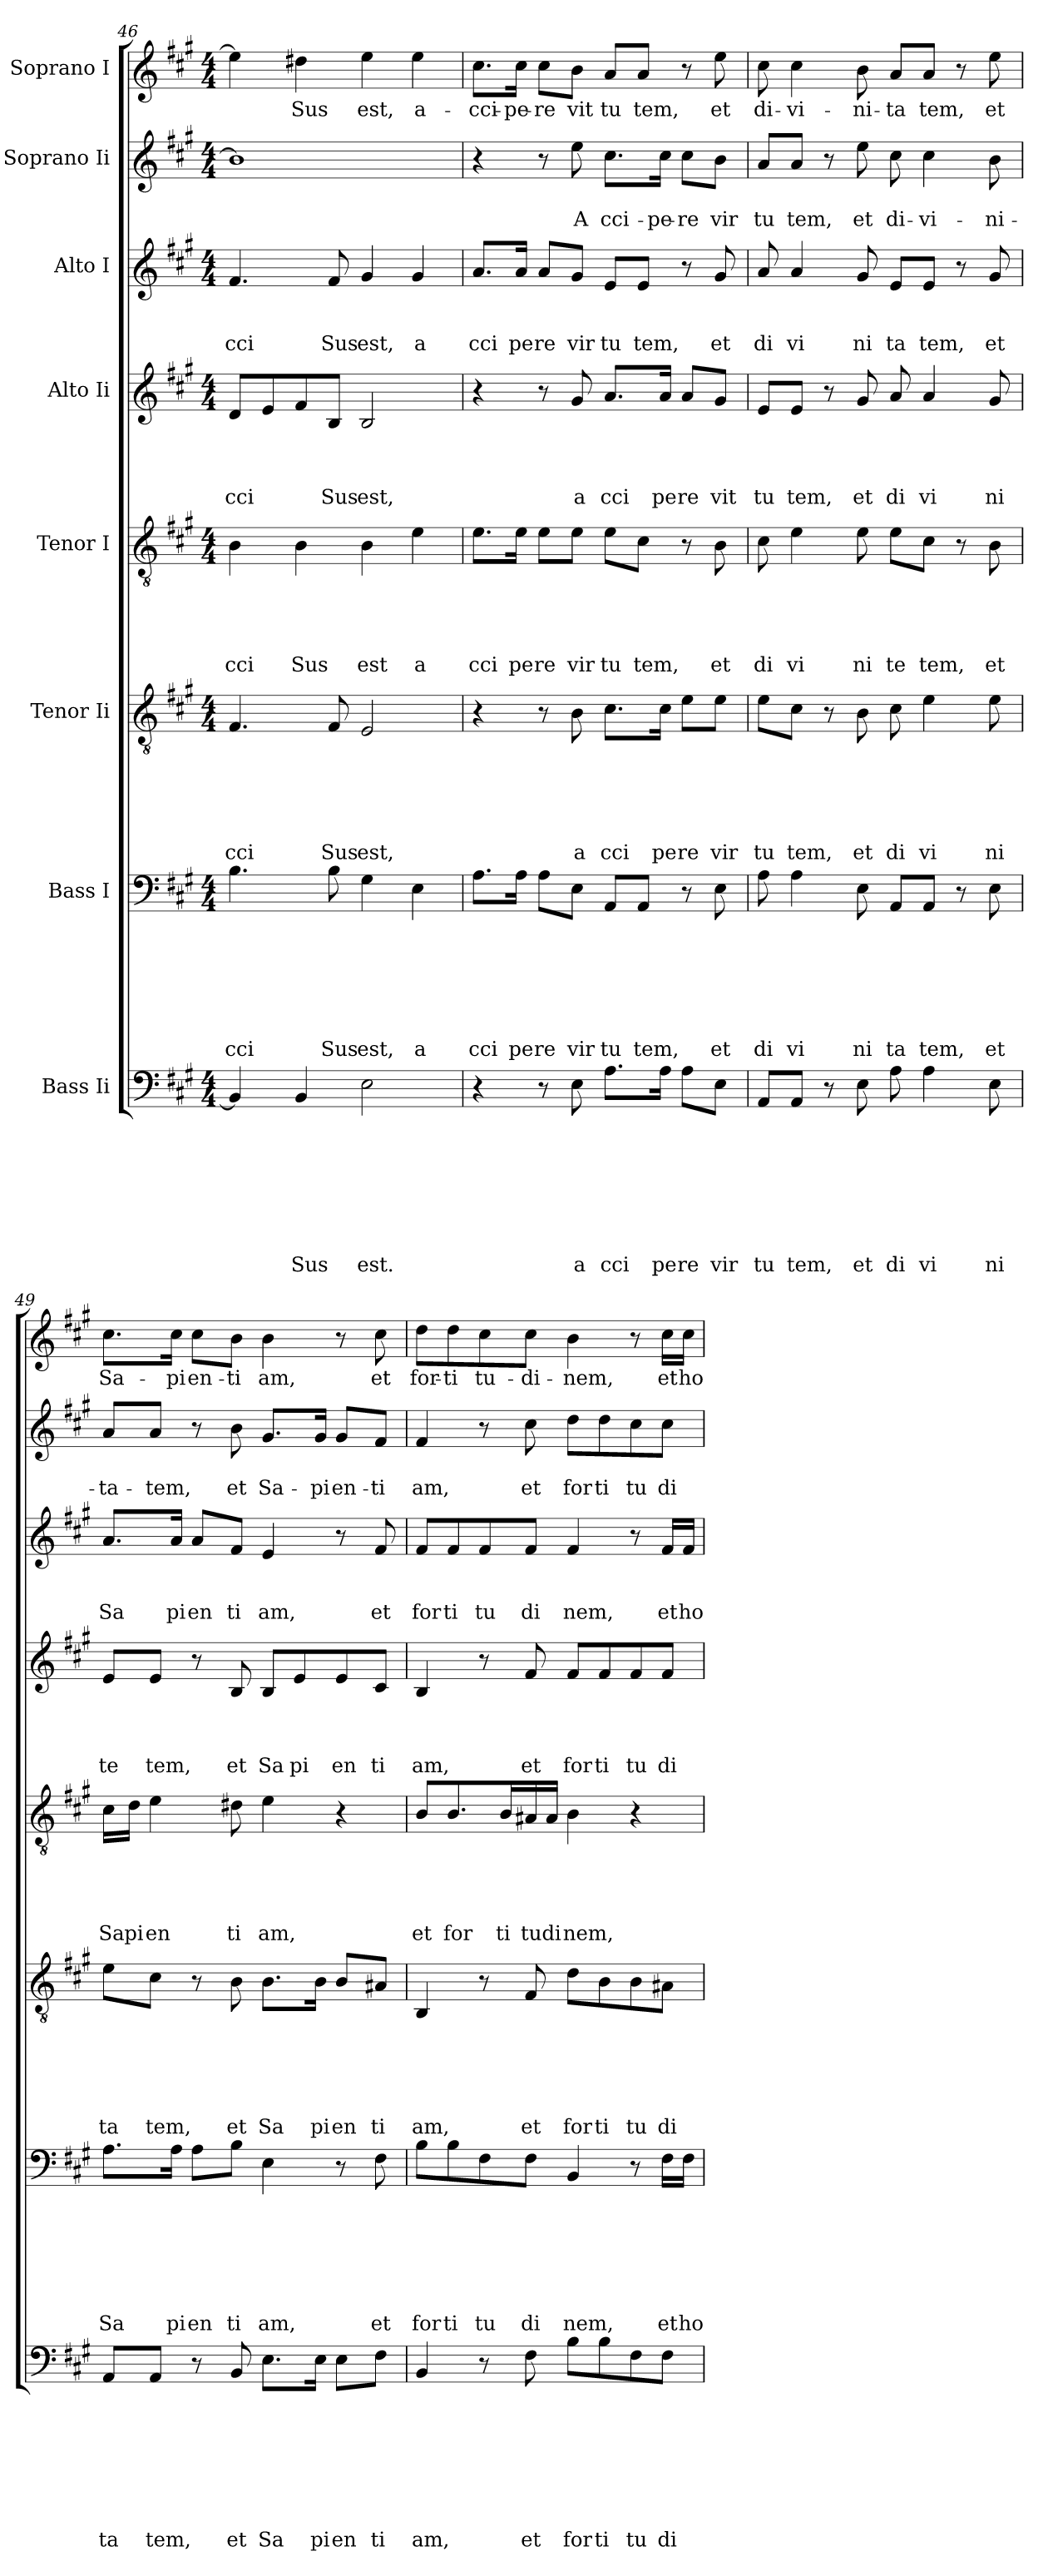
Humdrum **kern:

**kern	**text	**text	**text	**text	**text	**text	**text	**text	**kern	**text	**text	**text	**text	**text	**text	**text	**kern	**text	**text	**text	**text	**text	**text	**kern	**text	**text	**text	**text	**text	**kern	**text	**text	**text	**text	**kern	**text	**text	**text	**kern	**text	**text	**kern	**text
*part8	*part8	*part8	*part8	*part8	*part8	*part8	*part8	*part8	*part7	*part7	*part7	*part7	*part7	*part7	*part7	*part7	*part6	*part6	*part6	*part6	*part6	*part6	*part6	*part5	*part5	*part5	*part5	*part5	*part5	*part4	*part4	*part4	*part4	*part4	*part3	*part3	*part3	*part3	*part2	*part2	*part2	*part1	*part1
*staff8	*staff8	*staff8	*staff8	*staff8	*staff8	*staff8	*staff8	*staff8	*staff7	*staff7	*staff7	*staff7	*staff7	*staff7	*staff7	*staff7	*staff6	*staff6	*staff6	*staff6	*staff6	*staff6	*staff6	*staff5	*staff5	*staff5	*staff5	*staff5	*staff5	*staff4	*staff4	*staff4	*staff4	*staff4	*staff3	*staff3	*staff3	*staff3	*staff2	*staff2	*staff2	*staff1	*staff1
*I"Bass Ii	*	*	*	*	*	*	*	*	*I"Bass I	*	*	*	*	*	*	*	*I"Tenor Ii	*	*	*	*	*	*	*I"Tenor I	*	*	*	*	*	*I"Alto Ii	*	*	*	*	*I"Alto I	*	*	*	*I"Soprano Ii	*	*	*I"Soprano I	*
*clefF4	*	*	*	*	*	*	*	*	*clefF4	*	*	*	*	*	*	*	*clefGv2	*	*	*	*	*	*	*clefGv2	*	*	*	*	*	*clefG2	*	*	*	*	*clefG2	*	*	*	*clefG2	*	*	*clefG2	*
*k[f#c#g#]	*	*	*	*	*	*	*	*	*k[f#c#g#]	*	*	*	*	*	*	*	*k[f#c#g#]	*	*	*	*	*	*	*k[f#c#g#]	*	*	*	*	*	*k[f#c#g#]	*	*	*	*	*k[f#c#g#]	*	*	*	*k[f#c#g#]	*	*	*k[f#c#g#]	*
*A:	*	*	*	*	*	*	*	*	*A:	*	*	*	*	*	*	*	*A:	*	*	*	*	*	*	*A:	*	*	*	*	*	*A:	*	*	*	*	*A:	*	*	*	*A:	*	*	*A:	*
*M4/4	*	*	*	*	*	*	*	*	*M4/4	*	*	*	*	*	*	*	*M4/4	*	*	*	*	*	*	*M4/4	*	*	*	*	*	*M4/4	*	*	*	*	*M4/4	*	*	*	*M4/4	*	*	*M4/4	*
=46	=46	=46	=46	=46	=46	=46	=46	=46	=46	=46	=46	=46	=46	=46	=46	=46	=46	=46	=46	=46	=46	=46	=46	=46	=46	=46	=46	=46	=46	=46	=46	=46	=46	=46	=46	=46	=46	=46	=46	=46	=46	=46	=46
!	!	!	!	!	!	!	!	!	!	!	!	!	!	!	!	!LO:LY:b	!	!	!	!	!	!	!LO:LY:b	!	!	!	!	!	!LO:LY:b	!	!	!	!	!LO:LY:b	!	!	!	!LO:LY:b	!	!	!	!	!
4BB/]	.	.	.	.	.	.	.	.	4.B\	.	.	.	.	.	.	cci	4.F#/	.	.	.	.	.	cci	4B\	.	.	.	.	cci	8d/L	.	.	.	cci	4.f#/	.	.	cci	1b]	.	.	4ee\]	.
.	.	.	.	.	.	.	.	.	.	.	.	.	.	.	.	.	.	.	.	.	.	.	.	.	.	.	.	.	.	8e/	.	.	.	.	.	.	.	.	.	.	.	.	.
!	!	!	!	!	!	!	!	!LO:LY:b	!	!	!	!	!	!	!	!	!	!	!	!	!	!	!	!	!	!	!	!	!LO:LY:b	!	!	!	!	!	!	!	!	!	!	!	!	!	!LO:LY:b
4BB/	.	.	.	.	.	.	.	Sus	.	.	.	.	.	.	.	.	.	.	.	.	.	.	.	4B\	.	.	.	.	Sus	8f#/	.	.	.	.	.	.	.	.	.	.	.	4dd#X\	-Sus
!	!	!	!	!	!	!	!	!	!	!	!	!	!	!	!	!LO:LY:b	!	!	!	!	!	!	!LO:LY:b	!	!	!	!	!	!	!	!	!	!	!LO:LY:b	!	!	!	!LO:LY:b	!	!	!	!	!
.	.	.	.	.	.	.	.	.	8B\	.	.	.	.	.	.	Sus	8F#/	.	.	.	.	.	Sus	.	.	.	.	.	.	8B/J	.	.	.	Sus	8f#/	.	.	Sus	.	.	.	.	.
!	!	!	!	!	!	!	!	!LO:LY:b	!	!	!	!	!	!	!	!LO:LY:b	!	!	!	!	!	!	!LO:LY:b	!	!	!	!	!	!LO:LY:b	!	!	!	!	!LO:LY:b	!	!	!	!LO:LY:b	!	!	!	!	!LO:LY:b
2E\	.	.	.	.	.	.	.	est.	4G#\	.	.	.	.	.	.	est,	2E/	.	.	.	.	.	est,	4B\	.	.	.	.	est	2B/	.	.	.	est,	4g#/	.	.	est,	.	.	.	4ee\	est,
!	!	!	!	!	!	!	!	!	!	!	!	!	!	!	!	!LO:LY:b	!	!	!	!	!	!	!	!	!	!	!	!	!LO:LY:b	!	!	!	!	!	!	!	!	!LO:LY:b	!	!	!	!	!LO:LY:b
.	.	.	.	.	.	.	.	.	4E\	.	.	.	.	.	.	a	.	.	.	.	.	.	.	4e\	.	.	.	.	a	.	.	.	.	.	4g#/	.	.	a	.	.	.	4ee\	a-
=47	=47	=47	=47	=47	=47	=47	=47	=47	=47	=47	=47	=47	=47	=47	=47	=47	=47	=47	=47	=47	=47	=47	=47	=47	=47	=47	=47	=47	=47	=47	=47	=47	=47	=47	=47	=47	=47	=47	=47	=47	=47	=47	=47
!	!	!	!	!	!	!	!	!	!	!	!	!	!	!	!	!LO:LY:b	!	!	!	!	!	!	!	!	!	!	!	!	!LO:LY:b	!	!	!	!	!	!	!	!	!LO:LY:b	!	!	!	!	!LO:LY:b
4r	.	.	.	.	.	.	.	.	8.A\L	.	.	.	.	.	.	cci	4r	.	.	.	.	.	.	8.e\L	.	.	.	.	cci	4r	.	.	.	.	8.a/L	.	.	cci	4r	.	.	8.cc#\L	-cci-
!	!	!	!	!	!	!	!	!	!	!	!	!	!	!	!	!LO:LY:b	!	!	!	!	!	!	!	!	!	!	!	!	!LO:LY:b	!	!	!	!	!	!	!	!	!LO:LY:b	!	!	!	!	!LO:LY:b
.	.	.	.	.	.	.	.	.	16A\Jk	.	.	.	.	.	.	pe	.	.	.	.	.	.	.	16e\Jk	.	.	.	.	pe	.	.	.	.	.	16a/Jk	.	.	pe	.	.	.	16cc#\Jk	-pe-
!	!	!	!	!	!	!	!	!	!	!	!	!	!	!	!	!LO:LY:b	!	!	!	!	!	!	!	!	!	!	!	!	!LO:LY:b	!	!	!	!	!	!	!	!	!LO:LY:b	!	!	!	!	!LO:LY:b
8r	.	.	.	.	.	.	.	.	8A\L	.	.	.	.	.	.	re	8r	.	.	.	.	.	.	8e\L	.	.	.	.	re	8r	.	.	.	.	8a/L	.	.	re	8r	.	.	8cc#\L	-re
!	!	!	!	!	!	!	!	!LO:LY:b	!	!	!	!	!	!	!	!LO:LY:b	!	!	!	!	!	!	!LO:LY:b	!	!	!	!	!	!LO:LY:b	!	!	!	!	!LO:LY:b	!	!	!	!LO:LY:b	!	!	!LO:LY:b	!	!LO:LY:b
8E\	.	.	.	.	.	.	.	a	8E\J	.	.	.	.	.	.	vir	8B\	.	.	.	.	.	a	8e\J	.	.	.	.	vir	8g#/	.	.	.	a	8g#/J	.	.	vir	8ee\	.	A	8b\J	vit
!	!	!	!	!	!	!	!	!LO:LY:b	!	!	!	!	!	!	!	!LO:LY:b	!	!	!	!	!	!	!LO:LY:b	!	!	!	!	!	!LO:LY:b	!	!	!	!	!LO:LY:b	!	!	!	!LO:LY:b	!	!	!LO:LY:b	!	!LO:LY:b
8.A\L	.	.	.	.	.	.	.	cci	8AA/L	.	.	.	.	.	.	tu	8.c#\L	.	.	.	.	.	cci	8e\L	.	.	.	.	tu	8.a/L	.	.	.	cci	8e/L	.	.	tu	8.cc#\L	.	c­ci-	8a/L	t­u
!	!	!	!	!	!	!	!	!	!	!	!	!	!	!	!	!LO:LY:b	!	!	!	!	!	!	!	!	!	!	!	!	!LO:LY:b	!	!	!	!	!	!	!	!	!LO:LY:b	!	!	!	!	!LO:LY:b
.	.	.	.	.	.	.	.	.	8AA/J	.	.	.	.	.	.	tem,	.	.	.	.	.	.	.	8c#\J	.	.	.	.	tem,	.	.	.	.	.	8e/J	.	.	tem,	.	.	.	8a/J	t­em,
!	!	!	!	!	!	!	!	!LO:LY:b	!	!	!	!	!	!	!	!	!	!	!	!	!	!	!LO:LY:b	!	!	!	!	!	!	!	!	!	!	!LO:LY:b	!	!	!	!	!	!	!LO:LY:b	!	!
16A\Jk	.	.	.	.	.	.	.	pe	.	.	.	.	.	.	.	.	16c#\Jk	.	.	.	.	.	pe	.	.	.	.	.	.	16a/Jk	.	.	.	pe	.	.	.	.	16cc#\Jk	.	-pe-	.	.
!	!	!	!	!	!	!	!	!LO:LY:b	!	!	!	!	!	!	!	!	!	!	!	!	!	!	!LO:LY:b	!	!	!	!	!	!	!	!	!	!	!LO:LY:b	!	!	!	!	!	!	!LO:LY:b	!	!
8A\L	.	.	.	.	.	.	.	re	8r	.	.	.	.	.	.	.	8e\L	.	.	.	.	.	re	8r	.	.	.	.	.	8a/L	.	.	.	re	8r	.	.	.	8cc#\L	.	-re	8r	.
!	!	!	!	!	!	!	!	!LO:LY:b	!	!	!	!	!	!	!	!LO:LY:b	!	!	!	!	!	!	!LO:LY:b	!	!	!	!	!	!LO:LY:b	!	!	!	!	!LO:LY:b	!	!	!	!LO:LY:b	!	!	!LO:LY:b	!	!LO:LY:b
8E\J	.	.	.	.	.	.	.	vir	8E\	.	.	.	.	.	.	et	8e\J	.	.	.	.	.	vir	8B\	.	.	.	.	et	8g#/J	.	.	.	vit	8g#/	.	.	et	8b\J	.	vir	8ee\	et
=48	=48	=48	=48	=48	=48	=48	=48	=48	=48	=48	=48	=48	=48	=48	=48	=48	=48	=48	=48	=48	=48	=48	=48	=48	=48	=48	=48	=48	=48	=48	=48	=48	=48	=48	=48	=48	=48	=48	=48	=48	=48	=48	=48
!	!	!	!	!	!	!	!	!LO:LY:b	!	!	!	!	!	!	!	!LO:LY:b	!	!	!	!	!	!	!LO:LY:b	!	!	!	!	!	!LO:LY:b	!	!	!	!	!LO:LY:b	!	!	!	!LO:LY:b	!	!	!LO:LY:b	!	!LO:LY:b
8AA/L	.	.	.	.	.	.	.	tu	8A\	.	.	.	.	.	.	di	8e\L	.	.	.	.	.	tu	8c#\	.	.	.	.	di	8e/L	.	.	.	tu	8a/	.	.	di	8a/L	.	tu	8cc#\	di-
!	!	!	!	!	!	!	!	!LO:LY:b	!	!	!	!	!	!	!	!LO:LY:b	!	!	!	!	!	!	!LO:LY:b	!	!	!	!	!	!LO:LY:b	!	!	!	!	!LO:LY:b	!	!	!	!LO:LY:b	!	!	!LO:LY:b	!	!LO:LY:b
8AA/J	.	.	.	.	.	.	.	tem,	4A\	.	.	.	.	.	.	vi	8c#\J	.	.	.	.	.	tem,	4e\	.	.	.	.	vi	8e/J	.	.	.	tem,	4a/	.	.	vi	8a/J	.	t­em,	4cc#\	-vi-
8r	.	.	.	.	.	.	.	.	.	.	.	.	.	.	.	.	8r	.	.	.	.	.	.	.	.	.	.	.	.	8r	.	.	.	.	.	.	.	.	8r	.	.	.	.
!	!	!	!	!	!	!	!	!LO:LY:b	!	!	!	!	!	!	!	!LO:LY:b	!	!	!	!	!	!	!LO:LY:b	!	!	!	!	!	!LO:LY:b	!	!	!	!	!LO:LY:b	!	!	!	!LO:LY:b	!	!	!LO:LY:b	!	!LO:LY:b
8E\	.	.	.	.	.	.	.	et	8E\	.	.	.	.	.	.	ni	8B\	.	.	.	.	.	et	8e\	.	.	.	.	ni	8g#/	.	.	.	et	8g#/	.	.	ni	8ee\	.	et	8b\	-ni-
!	!	!	!	!	!	!	!	!LO:LY:b	!	!	!	!	!	!	!	!LO:LY:b	!	!	!	!	!	!	!LO:LY:b	!	!	!	!	!	!LO:LY:b	!	!	!	!	!LO:LY:b	!	!	!	!LO:LY:b	!	!	!LO:LY:b	!	!LO:LY:b
8A\	.	.	.	.	.	.	.	di	8AA/L	.	.	.	.	.	.	ta	8c#\	.	.	.	.	.	di	8e\L	.	.	.	.	te	8a/	.	.	.	di	8e/L	.	.	ta	8cc#\	.	di-	8a/L	-ta
!	!	!	!	!	!	!	!	!LO:LY:b	!	!	!	!	!	!	!	!LO:LY:b	!	!	!	!	!	!	!LO:LY:b	!	!	!	!	!	!LO:LY:b	!	!	!	!	!LO:LY:b	!	!	!	!LO:LY:b	!	!	!LO:LY:b	!	!LO:LY:b
4A\	.	.	.	.	.	.	.	vi	8AA/J	.	.	.	.	.	.	tem,	4e\	.	.	.	.	.	vi	8c#\J	.	.	.	.	tem,	4a/	.	.	.	vi	8e/J	.	.	tem,	4cc#\	.	-vi-	8a/J	t­em,
.	.	.	.	.	.	.	.	.	8r	.	.	.	.	.	.	.	.	.	.	.	.	.	.	8r	.	.	.	.	.	.	.	.	.	.	8r	.	.	.	.	.	.	8r	.
!	!	!	!	!	!	!	!	!LO:LY:b	!	!	!	!	!	!	!	!LO:LY:b	!	!	!	!	!	!	!LO:LY:b	!	!	!	!	!	!LO:LY:b	!	!	!	!	!LO:LY:b	!	!	!	!LO:LY:b	!	!	!LO:LY:b	!	!LO:LY:b
8E\	.	.	.	.	.	.	.	ni	8E\	.	.	.	.	.	.	et	8e\	.	.	.	.	.	ni	8B\	.	.	.	.	et	8g#/	.	.	.	ni	8g#/	.	.	et	8b\	.	-ni-	8ee\	et
!!LO:PB:g=z
=49	=49	=49	=49	=49	=49	=49	=49	=49	=49	=49	=49	=49	=49	=49	=49	=49	=49	=49	=49	=49	=49	=49	=49	=49	=49	=49	=49	=49	=49	=49	=49	=49	=49	=49	=49	=49	=49	=49	=49	=49	=49	=49	=49
!	!	!	!	!	!	!	!	!LO:LY:b	!	!	!	!	!	!	!	!LO:LY:b	!	!	!	!	!	!	!LO:LY:b	!	!	!	!	!	!LO:LY:b	!	!	!	!	!LO:LY:b	!	!	!	!LO:LY:b	!	!	!LO:LY:b	!	!LO:LY:b
8AA/L	.	.	.	.	.	.	.	ta	8.A\L	.	.	.	.	.	.	Sa	8e\L	.	.	.	.	.	ta	16c#\LL	.	.	.	.	Sa	8e/L	.	.	.	te	8.a/L	.	.	Sa	8a/L	.	-ta-	8.cc#\L	Sa-
!	!	!	!	!	!	!	!	!	!	!	!	!	!	!	!	!	!	!	!	!	!	!	!	!	!	!	!	!	!LO:LY:b	!	!	!	!	!	!	!	!	!	!	!	!	!	!
.	.	.	.	.	.	.	.	.	.	.	.	.	.	.	.	.	.	.	.	.	.	.	.	16d\JJ	.	.	.	.	pi	.	.	.	.	.	.	.	.	.	.	.	.	.	.
!	!	!	!	!	!	!	!	!LO:LY:b	!	!	!	!	!	!	!	!	!	!	!	!	!	!	!LO:LY:b	!	!	!	!	!	!LO:LY:b	!	!	!	!	!LO:LY:b	!	!	!	!	!	!	!LO:LY:b	!	!
8AA/J	.	.	.	.	.	.	.	tem,	.	.	.	.	.	.	.	.	8c#\J	.	.	.	.	.	tem,	4e\	.	.	.	.	en	8e/J	.	.	.	tem,	.	.	.	.	8a/J	.	-tem,	.	.
!	!	!	!	!	!	!	!	!	!	!	!	!	!	!	!	!LO:LY:b	!	!	!	!	!	!	!	!	!	!	!	!	!	!	!	!	!	!	!	!	!	!LO:LY:b	!	!	!	!	!LO:LY:b
.	.	.	.	.	.	.	.	.	16A\Jk	.	.	.	.	.	.	pi	.	.	.	.	.	.	.	.	.	.	.	.	.	.	.	.	.	.	16a/Jk	.	.	pi	.	.	.	16cc#\Jk	-pi
!	!	!	!	!	!	!	!	!	!	!	!	!	!	!	!	!LO:LY:b	!	!	!	!	!	!	!	!	!	!	!	!	!	!	!	!	!	!	!	!	!	!LO:LY:b	!	!	!	!	!LO:LY:b
8r	.	.	.	.	.	.	.	.	8A\L	.	.	.	.	.	.	en	8r	.	.	.	.	.	.	.	.	.	.	.	.	8r	.	.	.	.	8a/L	.	.	en	8r	.	.	8cc#\L	e­n-
!	!	!	!	!	!	!	!	!LO:LY:b	!	!	!	!	!	!	!	!LO:LY:b	!	!	!	!	!	!	!LO:LY:b	!	!	!	!	!	!LO:LY:b	!	!	!	!	!LO:LY:b	!	!	!	!LO:LY:b	!	!	!LO:LY:b	!	!LO:LY:b
8BB/	.	.	.	.	.	.	.	et	8B\J	.	.	.	.	.	.	ti	8B\	.	.	.	.	.	et	8d#X\	.	.	.	.	ti	8B/	.	.	.	et	8f#/J	.	.	ti	8b\	.	et	8b\J	-ti
!	!	!	!	!	!	!	!	!LO:LY:b	!	!	!	!	!	!	!	!LO:LY:b	!	!	!	!	!	!	!LO:LY:b	!	!	!	!	!	!LO:LY:b	!	!	!	!	!LO:LY:b	!	!	!	!LO:LY:b	!	!	!LO:LY:b	!	!LO:LY:b
8.E\L	.	.	.	.	.	.	.	Sa	4E\	.	.	.	.	.	.	am,	8.B\L	.	.	.	.	.	Sa	4e\	.	.	.	.	am,	8B/L	.	.	.	Sa	4e/	.	.	am,	8.g#/L	.	Sa-	4b\	a­m,
!	!	!	!	!	!	!	!	!	!	!	!	!	!	!	!	!	!	!	!	!	!	!	!	!	!	!	!	!	!	!	!	!	!	!LO:LY:b	!	!	!	!	!	!	!	!	!
.	.	.	.	.	.	.	.	.	.	.	.	.	.	.	.	.	.	.	.	.	.	.	.	.	.	.	.	.	.	8e/	.	.	.	pi	.	.	.	.	.	.	.	.	.
!	!	!	!	!	!	!	!	!LO:LY:b	!	!	!	!	!	!	!	!	!	!	!	!	!	!	!LO:LY:b	!	!	!	!	!	!	!	!	!	!	!	!	!	!	!	!	!	!LO:LY:b	!	!
16E\Jk	.	.	.	.	.	.	.	pi	.	.	.	.	.	.	.	.	16B\Jk	.	.	.	.	.	pi	.	.	.	.	.	.	.	.	.	.	.	.	.	.	.	16g#/Jk	.	-pi	.	.
!	!	!	!	!	!	!	!	!LO:LY:b	!	!	!	!	!	!	!	!	!	!	!	!	!	!	!LO:LY:b	!	!	!	!	!	!	!	!	!	!	!LO:LY:b	!	!	!	!	!	!	!LO:LY:b	!	!
8E\L	.	.	.	.	.	.	.	en	8r	.	.	.	.	.	.	.	8B/L	.	.	.	.	.	en	4r	.	.	.	.	.	8e/	.	.	.	en	8r	.	.	.	8g#/L	.	e­n-	8r	.
!	!	!	!	!	!	!	!	!LO:LY:b	!	!	!	!	!	!	!	!LO:LY:b	!	!	!	!	!	!	!LO:LY:b	!	!	!	!	!	!	!	!	!	!	!LO:LY:b	!	!	!	!LO:LY:b	!	!	!LO:LY:b	!	!LO:LY:b
8F#\J	.	.	.	.	.	.	.	ti	8F#\	.	.	.	.	.	.	et	8A#X/J	.	.	.	.	.	ti	.	.	.	.	.	.	8c#/J	.	.	.	ti	8f#/	.	.	et	8f#/J	.	-ti	8cc#\	et
=50	=50	=50	=50	=50	=50	=50	=50	=50	=50	=50	=50	=50	=50	=50	=50	=50	=50	=50	=50	=50	=50	=50	=50	=50	=50	=50	=50	=50	=50	=50	=50	=50	=50	=50	=50	=50	=50	=50	=50	=50	=50	=50	=50
!	!	!	!	!	!	!	!	!LO:LY:b	!	!	!	!	!	!	!	!LO:LY:b	!	!	!	!	!	!	!LO:LY:b	!	!	!	!	!	!LO:LY:b	!	!	!	!	!LO:LY:b	!	!	!	!LO:LY:b	!	!	!LO:LY:b	!	!LO:LY:b
4BB/	.	.	.	.	.	.	.	am,	8B\L	.	.	.	.	.	.	for	4BB/	.	.	.	.	.	am,	8B/L	.	.	.	.	et	4B/	.	.	.	am,	8f#/L	.	.	for	4f#/	.	am,	8dd\L	for-
!	!	!	!	!	!	!	!	!	!	!	!	!	!	!	!	!LO:LY:b	!	!	!	!	!	!	!	!	!	!	!	!	!LO:LY:b	!	!	!	!	!	!	!	!	!LO:LY:b	!	!	!	!	!LO:LY:b
.	.	.	.	.	.	.	.	.	8B\	.	.	.	.	.	.	ti	.	.	.	.	.	.	.	8.B/	.	.	.	.	for	.	.	.	.	.	8f#/	.	.	ti	.	.	.	8dd\	-ti
!	!	!	!	!	!	!	!	!	!	!	!	!	!	!	!	!LO:LY:b	!	!	!	!	!	!	!	!	!	!	!	!	!	!	!	!	!	!	!	!	!	!LO:LY:b	!	!	!	!	!LO:LY:b
8r	.	.	.	.	.	.	.	.	8F#\	.	.	.	.	.	.	tu	8r	.	.	.	.	.	.	.	.	.	.	.	.	8r	.	.	.	.	8f#/	.	.	tu	8r	.	.	8cc#\	t­u-
!	!	!	!	!	!	!	!	!	!	!	!	!	!	!	!	!	!	!	!	!	!	!	!	!	!	!	!	!	!LO:LY:b	!	!	!	!	!	!	!	!	!	!	!	!	!	!
.	.	.	.	.	.	.	.	.	.	.	.	.	.	.	.	.	.	.	.	.	.	.	.	16B/L	.	.	.	.	ti	.	.	.	.	.	.	.	.	.	.	.	.	.	.
!	!	!	!	!	!	!	!	!LO:LY:b	!	!	!	!	!	!	!	!LO:LY:b	!	!	!	!	!	!	!LO:LY:b	!	!	!	!	!	!LO:LY:b	!	!	!	!	!LO:LY:b	!	!	!	!LO:LY:b	!	!	!LO:LY:b	!	!LO:LY:b
8F#\	.	.	.	.	.	.	.	et	8F#\J	.	.	.	.	.	.	di	8F#/	.	.	.	.	.	et	16A#X/	.	.	.	.	tu	8f#/	.	.	.	et	8f#/J	.	.	di	8cc#\	.	et	8cc#\J	-di-
!	!	!	!	!	!	!	!	!	!	!	!	!	!	!	!	!	!	!	!	!	!	!	!	!	!	!	!	!	!LO:LY:b	!	!	!	!	!	!	!	!	!	!	!	!	!	!
.	.	.	.	.	.	.	.	.	.	.	.	.	.	.	.	.	.	.	.	.	.	.	.	16A#/JJ	.	.	.	.	di	.	.	.	.	.	.	.	.	.	.	.	.	.	.
!	!	!	!	!	!	!	!	!LO:LY:b	!	!	!	!	!	!	!	!LO:LY:b	!	!	!	!	!	!	!LO:LY:b	!	!	!	!	!	!LO:LY:b	!	!	!	!	!LO:LY:b	!	!	!	!LO:LY:b	!	!	!LO:LY:b	!	!LO:LY:b
8B\L	.	.	.	.	.	.	.	for	4BB/	.	.	.	.	.	.	nem,	8d\L	.	.	.	.	.	for	4B\	.	.	.	.	nem,	8f#/L	.	.	.	for	4f#/	.	.	nem,	8dd\L	.	for	4b\	-nem,
!	!	!	!	!	!	!	!	!LO:LY:b	!	!	!	!	!	!	!	!	!	!	!	!	!	!	!LO:LY:b	!	!	!	!	!	!	!	!	!	!	!LO:LY:b	!	!	!	!	!	!	!LO:LY:b	!	!
8B\	.	.	.	.	.	.	.	ti	.	.	.	.	.	.	.	.	8B\	.	.	.	.	.	ti	.	.	.	.	.	.	8f#/	.	.	.	ti	.	.	.	.	8dd\	.	ti	.	.
!	!	!	!	!	!	!	!	!LO:LY:b	!	!	!	!	!	!	!	!	!	!	!	!	!	!	!LO:LY:b	!	!	!	!	!	!	!	!	!	!	!LO:LY:b	!	!	!	!	!	!	!LO:LY:b	!	!
8F#\	.	.	.	.	.	.	.	tu	8r	.	.	.	.	.	.	.	8B\	.	.	.	.	.	tu	4r	.	.	.	.	.	8f#/	.	.	.	tu	8r	.	.	.	8cc#\	.	tu	8r	.
!	!	!	!	!	!	!	!	!LO:LY:b	!	!	!	!	!	!	!	!LO:LY:b	!	!	!	!	!	!	!LO:LY:b	!	!	!	!	!	!	!	!	!	!	!LO:LY:b	!	!	!	!LO:LY:b	!	!	!LO:LY:b	!	!LO:LY:b
8F#\J	.	.	.	.	.	.	.	di	16F#\LL	.	.	.	.	.	.	et	8A#X\J	.	.	.	.	.	di	.	.	.	.	.	.	8f#/J	.	.	.	di	16f#/LL	.	.	et	8cc#\J	.	di	16cc#\LL	et
!	!	!	!	!	!	!	!	!	!	!	!	!	!	!	!	!LO:LY:b	!	!	!	!	!	!	!	!	!	!	!	!	!	!	!	!	!	!	!	!	!	!LO:LY:b	!	!	!	!	!LO:LY:b
.	.	.	.	.	.	.	.	.	16F#\JJ	.	.	.	.	.	.	ho	.	.	.	.	.	.	.	.	.	.	.	.	.	.	.	.	.	.	16f#/JJ	.	.	ho	.	.	.	16cc#\JJ	ho
=	=	=	=	=	=	=	=	=	=	=	=	=	=	=	=	=	=	=	=	=	=	=	=	=	=	=	=	=	=	=	=	=	=	=	=	=	=	=	=	=	=	=	=
*-	*-	*-	*-	*-	*-	*-	*-	*-	*-	*-	*-	*-	*-	*-	*-	*-	*-	*-	*-	*-	*-	*-	*-	*-	*-	*-	*-	*-	*-	*-	*-	*-	*-	*-	*-	*-	*-	*-	*-	*-	*-	*-	*-
